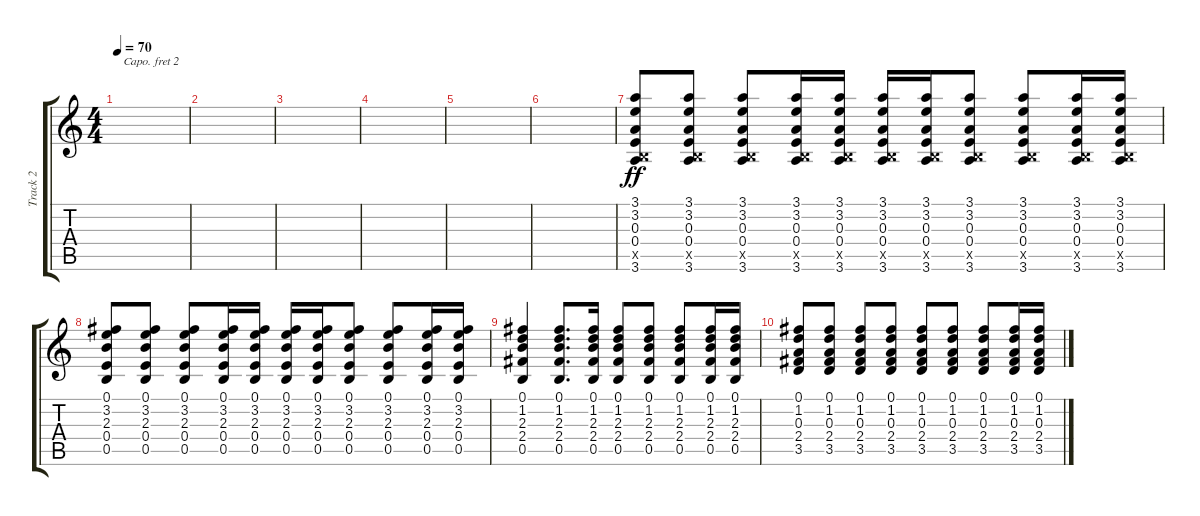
\track ("Track 2" "Track 2") {instrument acousticguitarsteel}
\staff {score tabs}
\capo 2
\tuning (E4 B3 G3 D3 A2 E2) {hide}
\ts (4 4)
\tempo 70
\clef g2
\ks c
|
|
|
|
|
|
(3.1 3.2 0.3 0.4 0.5{x} 3.6).8{dy ff} (3.1 3.2 0.3 0.4 0.5{x} 3.6).8 (3.1 3.2 0.3 0.4 0.5{x} 3.6).8 (3.1 3.2 0.3 0.4 0.5{x} 3.6).16 (3.1 3.2 0.3 0.4 0.5{x} 3.6).16 (3.1 3.2 0.3 0.4 0.5{x} 3.6).16 (3.1 3.2 0.3 0.4 0.5{x} 3.6).16 (3.1 3.2 0.3 0.4 0.5{x} 3.6).8 (3.1 3.2 0.3 0.4 0.5{x} 3.6).8 (3.1 3.2 0.3 0.4 0.5{x} 3.6).16 (3.1 3.2 0.3 0.4 0.5{x} 3.6).16 |
(0.1 3.2 2.3 0.4 0.5).8 (0.1 3.2 2.3 0.4 0.5).8 (0.1 3.2 2.3 0.4 0.5).8 (0.1 3.2 2.3 0.4 0.5).16 (0.1 3.2 2.3 0.4 0.5).16 (0.1 3.2 2.3 0.4 0.5).16 (0.1 3.2 2.3 0.4 0.5).16 (0.1 3.2 2.3 0.4 0.5).8 (0.1 3.2 2.3 0.4 0.5).8 (0.1 3.2 2.3 0.4 0.5).16 (0.1 3.2 2.3 0.4 0.5).16 |
(0.1 1.2 2.3 2.4 0.5).4 (0.1 1.2 2.3 2.4 0.5).8{d} (0.1 1.2 2.3 2.4 0.5).16 (0.1 1.2 2.3 2.4 0.5).8 (0.1 1.2 2.3 2.4 0.5).8 (0.1 1.2 2.3 2.4 0.5).8 (0.1 1.2 2.3 2.4 0.5).16 (0.1 1.2 2.3 2.4 0.5).16 |
(0.1 1.2 0.3 2.4 3.5).8 (0.1 1.2 0.3 2.4 3.5).8 (0.1 1.2 0.3 2.4 3.5).8 (0.1 1.2 0.3 2.4 3.5).8 (0.1 1.2 0.3 2.4 3.5).8 (0.1 1.2 0.3 2.4 3.5).8 (0.1 1.2 0.3 2.4 3.5).8 (0.1 1.2 0.3 2.4 3.5).16 (0.1 1.2 0.3 2.4 3.5).16
